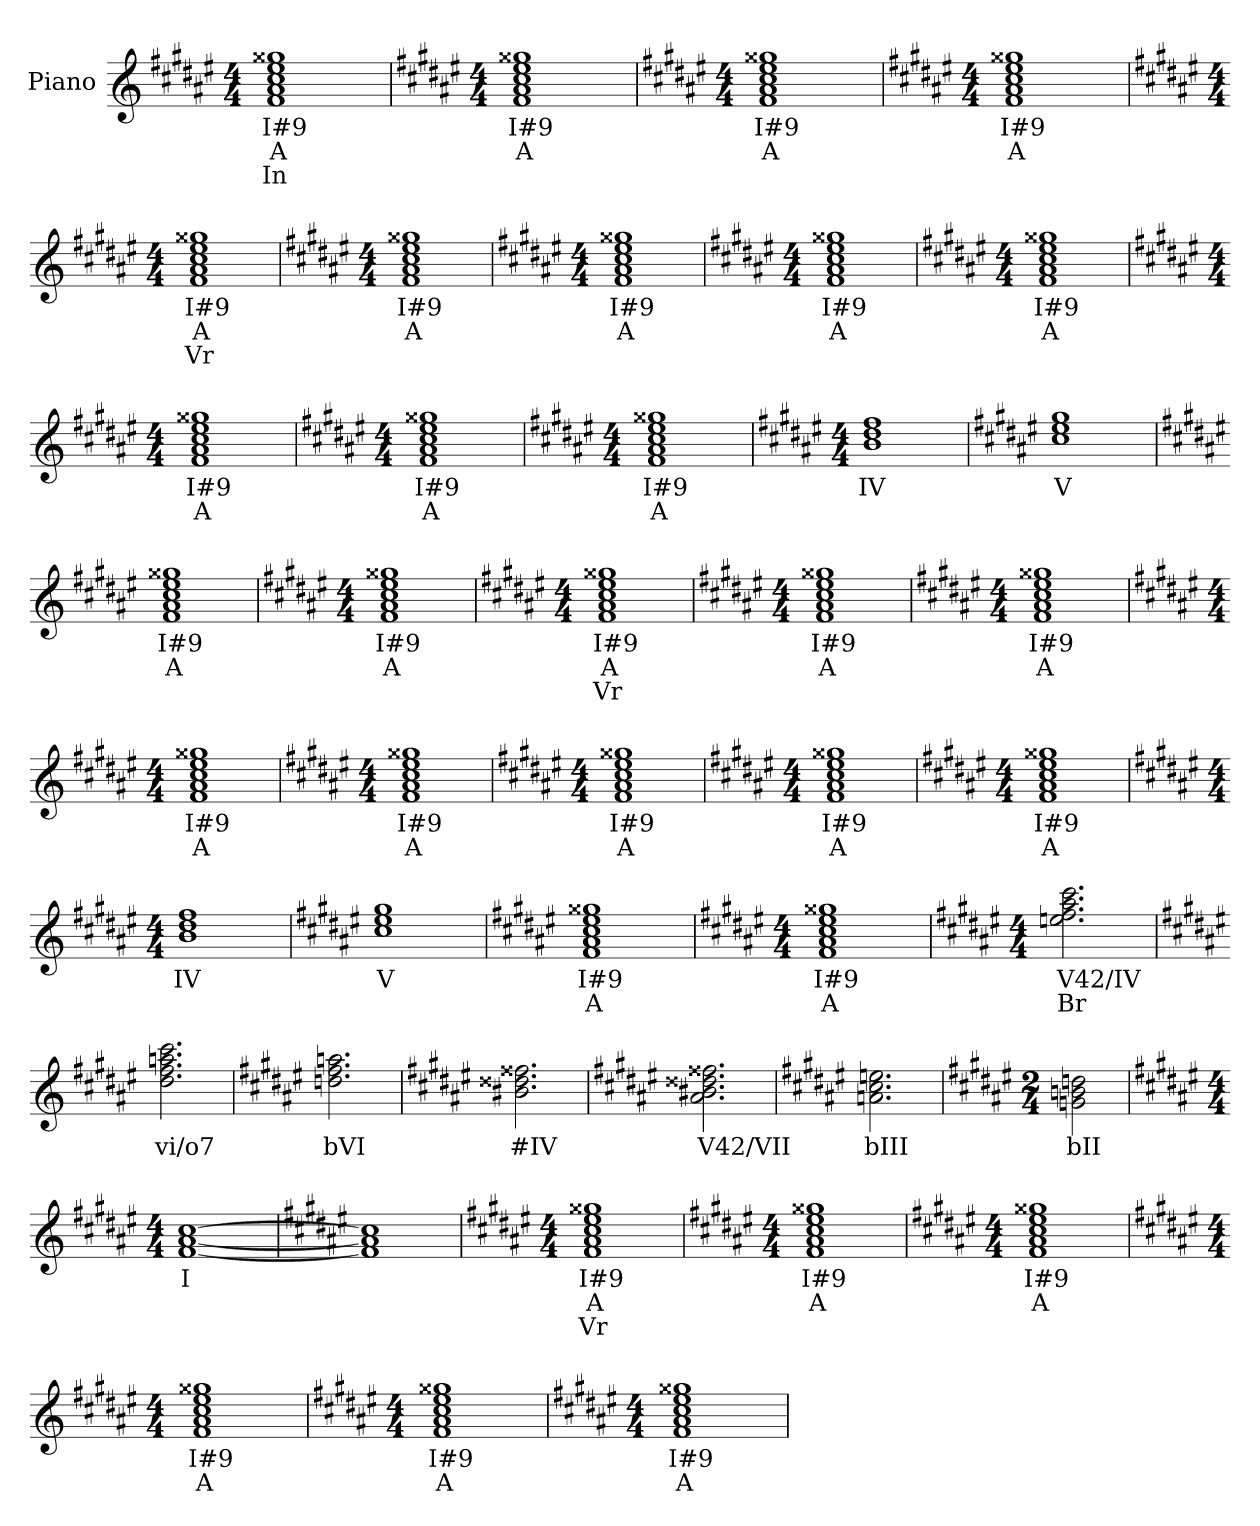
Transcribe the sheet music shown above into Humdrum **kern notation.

**kern	**text	**text	**text
*part1	*part1	*part1	*part1
*staff1	*staff1	*staff1	*staff1
*I"Piano	*	*	*
*I'Pno	*	*	*
*k[f#c#g#d#a#e#]	*	*	*
*F#:	*	*	*
*M4/4	*	*	*
=	=	=	=
1f# 1a# 1cc# 1ee# 1gg##X	I#9	A	In
=	=	=	=
*k[f#c#g#d#a#e#]	*	*	*
*F#:	*	*	*
*M4/4	*	*	*
1f# 1a# 1cc# 1ee# 1gg##X	I#9	A	.
=	=	=	=
*k[f#c#g#d#a#e#]	*	*	*
*F#:	*	*	*
*M4/4	*	*	*
1f# 1a# 1cc# 1ee# 1gg##X	I#9	A	.
=	=	=	=
*k[f#c#g#d#a#e#]	*	*	*
*F#:	*	*	*
*M4/4	*	*	*
1f# 1a# 1cc# 1ee# 1gg##X	I#9	A	.
=	=	=	=
*k[f#c#g#d#a#e#]	*	*	*
*F#:	*	*	*
*M4/4	*	*	*
1f# 1a# 1cc# 1ee# 1gg##X	I#9	A	Vr
=	=	=	=
*k[f#c#g#d#a#e#]	*	*	*
*F#:	*	*	*
*M4/4	*	*	*
1f# 1a# 1cc# 1ee# 1gg##X	I#9	A	.
=	=	=	=
*k[f#c#g#d#a#e#]	*	*	*
*F#:	*	*	*
*M4/4	*	*	*
1f# 1a# 1cc# 1ee# 1gg##X	I#9	A	.
=	=	=	=
*k[f#c#g#d#a#e#]	*	*	*
*F#:	*	*	*
*M4/4	*	*	*
1f# 1a# 1cc# 1ee# 1gg##X	I#9	A	.
=	=	=	=
*k[f#c#g#d#a#e#]	*	*	*
*F#:	*	*	*
*M4/4	*	*	*
1f# 1a# 1cc# 1ee# 1gg##X	I#9	A	.
=	=	=	=
*k[f#c#g#d#a#e#]	*	*	*
*F#:	*	*	*
*M4/4	*	*	*
1f# 1a# 1cc# 1ee# 1gg##X	I#9	A	.
=	=	=	=
*k[f#c#g#d#a#e#]	*	*	*
*F#:	*	*	*
*M4/4	*	*	*
1f# 1a# 1cc# 1ee# 1gg##X	I#9	A	.
=	=	=	=
*k[f#c#g#d#a#e#]	*	*	*
*F#:	*	*	*
*M4/4	*	*	*
1f# 1a# 1cc# 1ee# 1gg##X	I#9	A	.
=	=	=	=
*k[f#c#g#d#a#e#]	*	*	*
*F#:	*	*	*
*M4/4	*	*	*
1b 1dd# 1ff#	IV	.	.
=	=	=	=
*k[f#c#g#d#a#e#]	*	*	*
*F#:	*	*	*
1cc# 1ee# 1gg#	V	.	.
=	=	=	=
*k[f#c#g#d#a#e#]	*	*	*
*F#:	*	*	*
1f# 1a# 1cc# 1ee# 1gg##X	I#9	A	.
=	=	=	=
*k[f#c#g#d#a#e#]	*	*	*
*F#:	*	*	*
*M4/4	*	*	*
1f# 1a# 1cc# 1ee# 1gg##X	I#9	A	.
=	=	=	=
*k[f#c#g#d#a#e#]	*	*	*
*F#:	*	*	*
*M4/4	*	*	*
1f# 1a# 1cc# 1ee# 1gg##X	I#9	A	Vr
=	=	=	=
*k[f#c#g#d#a#e#]	*	*	*
*F#:	*	*	*
*M4/4	*	*	*
1f# 1a# 1cc# 1ee# 1gg##X	I#9	A	.
=	=	=	=
*k[f#c#g#d#a#e#]	*	*	*
*F#:	*	*	*
*M4/4	*	*	*
1f# 1a# 1cc# 1ee# 1gg##X	I#9	A	.
=	=	=	=
*k[f#c#g#d#a#e#]	*	*	*
*F#:	*	*	*
*M4/4	*	*	*
1f# 1a# 1cc# 1ee# 1gg##X	I#9	A	.
=	=	=	=
*k[f#c#g#d#a#e#]	*	*	*
*F#:	*	*	*
*M4/4	*	*	*
1f# 1a# 1cc# 1ee# 1gg##X	I#9	A	.
=	=	=	=
*k[f#c#g#d#a#e#]	*	*	*
*F#:	*	*	*
*M4/4	*	*	*
1f# 1a# 1cc# 1ee# 1gg##X	I#9	A	.
=	=	=	=
*k[f#c#g#d#a#e#]	*	*	*
*F#:	*	*	*
*M4/4	*	*	*
1f# 1a# 1cc# 1ee# 1gg##X	I#9	A	.
=	=	=	=
*k[f#c#g#d#a#e#]	*	*	*
*F#:	*	*	*
*M4/4	*	*	*
1f# 1a# 1cc# 1ee# 1gg##X	I#9	A	.
=	=	=	=
*k[f#c#g#d#a#e#]	*	*	*
*F#:	*	*	*
*M4/4	*	*	*
1b 1dd# 1ff#	IV	.	.
=	=	=	=
*k[f#c#g#d#a#e#]	*	*	*
*F#:	*	*	*
1cc# 1ee# 1gg#	V	.	.
=	=	=	=
*k[f#c#g#d#a#e#]	*	*	*
*F#:	*	*	*
1f# 1a# 1cc# 1ee# 1gg##X	I#9	A	.
=	=	=	=
*k[f#c#g#d#a#e#]	*	*	*
*F#:	*	*	*
*M4/4	*	*	*
1f# 1a# 1cc# 1ee# 1gg##X	I#9	A	.
=	=	=	=
*k[f#c#g#d#a#e#]	*	*	*
*F#:	*	*	*
*M4/4	*	*	*
2.een 2.ff# 2.aa# 2.ccc#	V42/IV	Br	.
=	=	=	=
*k[f#c#g#d#a#e#]	*	*	*
*F#:	*	*	*
2.dd# 2.ff# 2.aan 2.ccc#	vi/o7	.	.
=	=	=	=
*k[f#c#g#d#a#e#]	*	*	*
*F#:	*	*	*
2.ddn 2.ff# 2.aan	bVI	.	.
=	=	=	=
*k[f#c#g#d#a#e#]	*	*	*
*F#:	*	*	*
2.b#X 2.dd##X 2.ff##X	#IV	.	.
=	=	=	=
*k[f#c#g#d#a#e#]	*	*	*
*F#:	*	*	*
2.a# 2.b#X 2.dd##X 2.ff##X	V42/VII	.	.
=	=	=	=
*k[f#c#g#d#a#e#]	*	*	*
*F#:	*	*	*
2.an 2.cc# 2.een	bIII	.	.
=	=	=	=
*k[f#c#g#d#a#e#]	*	*	*
*F#:	*	*	*
*M2/4	*	*	*
2gn 2bn 2ddn	bII	.	.
=	=	=	=
*k[f#c#g#d#a#e#]	*	*	*
*F#:	*	*	*
*M4/4	*	*	*
[1f# [1a# [1cc#	I	.	.
=	=	=	=
*k[f#c#g#d#a#e#]	*	*	*
*F#:	*	*	*
1f#] 1a#] 1cc#]	.	.	.
=	=	=	=
*k[f#c#g#d#a#e#]	*	*	*
*F#:	*	*	*
*M4/4	*	*	*
1f# 1a# 1cc# 1ee# 1gg##X	I#9	A	Vr
=	=	=	=
*k[f#c#g#d#a#e#]	*	*	*
*F#:	*	*	*
*M4/4	*	*	*
1f# 1a# 1cc# 1ee# 1gg##X	I#9	A	.
=	=	=	=
*k[f#c#g#d#a#e#]	*	*	*
*F#:	*	*	*
*M4/4	*	*	*
1f# 1a# 1cc# 1ee# 1gg##X	I#9	A	.
=	=	=	=
*k[f#c#g#d#a#e#]	*	*	*
*F#:	*	*	*
*M4/4	*	*	*
1f# 1a# 1cc# 1ee# 1gg##X	I#9	A	.
=	=	=	=
*k[f#c#g#d#a#e#]	*	*	*
*F#:	*	*	*
*M4/4	*	*	*
1f# 1a# 1cc# 1ee# 1gg##X	I#9	A	.
=	=	=	=
*k[f#c#g#d#a#e#]	*	*	*
*F#:	*	*	*
*M4/4	*	*	*
1f# 1a# 1cc# 1ee# 1gg##X	I#9	A	.
=	=	=	=
*-	*-	*-	*-
